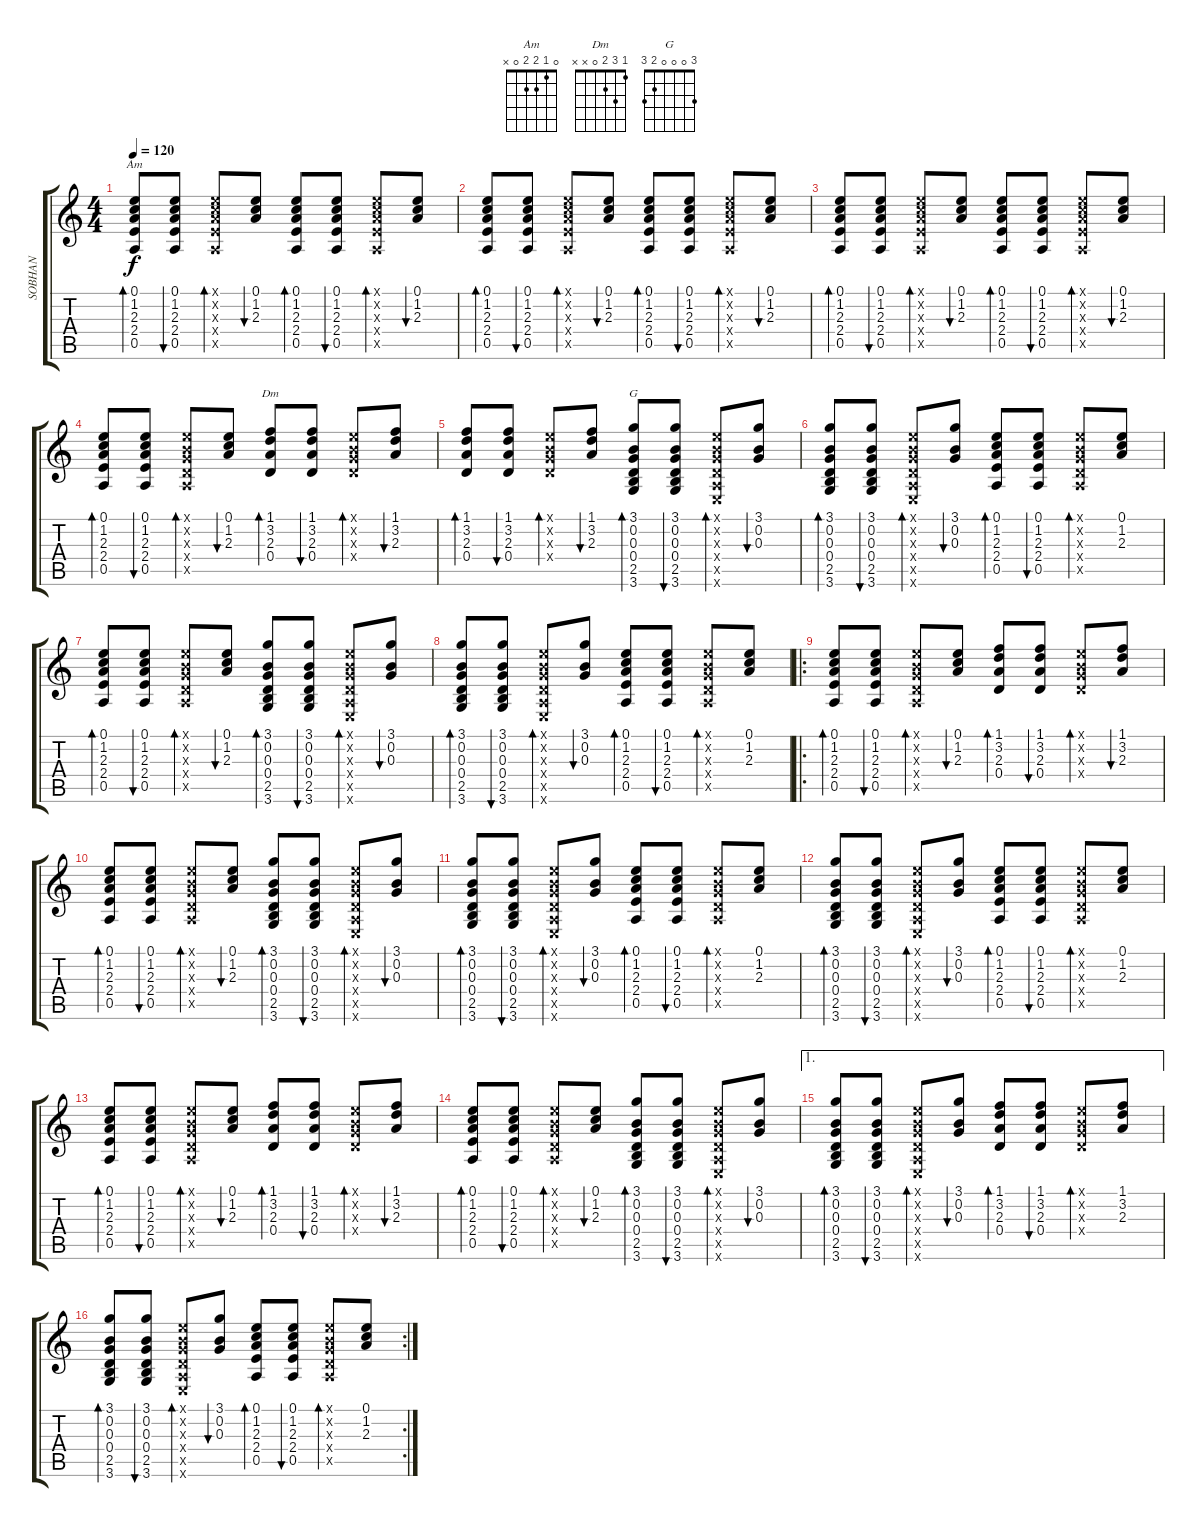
\track ("SOBHAN" "SOBHAN") {instrument acousticguitarnylon}
\staff {score tabs}
\tuning (E4 B3 G3 D3 A2 E2) {hide}
\chord ("Am" 0 1 2 2 0 x)
\chord ("Dm" 1 3 2 0 x x)
\chord ("G" 3 0 0 0 2 3)
\ts (4 4)
\tempo 120
\clef g2
\ks c
(0.1 1.2 2.3 2.4 0.5).8{bd 30 ch "Am" dy f} (0.1 1.2 2.3 2.4 0.5).8{bu 30} (0.1{x} 1.2{x} 2.3{x} 2.4{x} 0.5{x}).8{bd 30} (0.1 1.2 2.3).8{bu 30} (0.1 1.2 2.3 2.4 0.5).8{bd 30} (0.1 1.2 2.3 2.4 0.5).8{bu 30} (0.1{x} 1.2{x} 2.3{x} 2.4{x} 0.5{x}).8{bd 30} (0.1 1.2 2.3).8{bu 30} |
(0.1 1.2 2.3 2.4 0.5).8{bd 30} (0.1 1.2 2.3 2.4 0.5).8{bu 30} (0.1{x} 1.2{x} 2.3{x} 2.4{x} 0.5{x}).8{bd 30} (0.1 1.2 2.3).8{bu 30} (0.1 1.2 2.3 2.4 0.5).8{bd 30} (0.1 1.2 2.3 2.4 0.5).8{bu 30} (0.1{x} 1.2{x} 2.3{x} 2.4{x} 0.5{x}).8{bd 30} (0.1 1.2 2.3).8{bu 30} |
(0.1 1.2 2.3 2.4 0.5).8{bd 30} (0.1 1.2 2.3 2.4 0.5).8{bu 30} (0.1{x} 1.2{x} 2.3{x} 2.4{x} 0.5{x}).8{bd 30} (0.1 1.2 2.3).8{bu 30} (0.1 1.2 2.3 2.4 0.5).8{bd 30} (0.1 1.2 2.3 2.4 0.5).8{bu 30} (0.1{x} 1.2{x} 2.3{x} 2.4{x} 0.5{x}).8{bd 30} (0.1 1.2 2.3).8{bu 30} |
(0.1 1.2 2.3 2.4 0.5).8{bd 30} (0.1 1.2 2.3 2.4 0.5).8{bu 30} (0.1{x} 0.2{x} 0.3{x} 0.4{x} 0.5{x}).8{bd 30} (0.1 1.2 2.3).8{bu 30} (1.1 3.2 2.3 0.4).8{bd 30 ch "Dm"} (1.1 3.2 2.3 0.4).8{bu 30} (0.1{x} 0.2{x} 0.3{x} 0.4{x}).8{bd 30} (1.1 3.2 2.3).8{bu 30} |
(1.1 3.2 2.3 0.4).8{bd 30} (1.1 3.2 2.3 0.4).8{bu 30} (0.1{x} 0.2{x} 0.3{x} 0.4{x}).8{bd 30} (1.1 3.2 2.3).8{bu 30} (3.1 0.2 0.3 0.4 2.5 3.6).8{bd 30 ch "G"} (3.1 0.2 0.3 0.4 2.5 3.6).8{bu 30} (0.1{x} 0.2{x} 0.3{x} 0.4{x} 0.5{x} 0.6{x}).8{bd 30} (3.1 0.2 0.3).8{bu 30} |
(3.1 0.2 0.3 0.4 2.5 3.6).8{bd 30} (3.1 0.2 0.3 0.4 2.5 3.6).8{bu 30} (0.1{x} 0.2{x} 0.3{x} 0.4{x} 0.5{x} 0.6{x}).8{bd 30} (3.1 0.2 0.3).8{bu 30} (0.1 1.2 2.3 2.4 0.5).8{bd 30} (0.1 1.2 2.3 2.4 0.5).8{bu 30} (0.1{x} 0.2{x} 0.3{x} 0.4{x} 0.5{x}).8{bd 30} (0.1 1.2 2.3).8 |
(0.1 1.2 2.3 2.4 0.5).8{bd 30} (0.1 1.2 2.3 2.4 0.5).8{bu 30} (0.1{x} 0.2{x} 0.3{x} 0.4{x} 0.5{x}).8{bd 30} (0.1 1.2 2.3).8{bu 30} (3.1 0.2 0.3 0.4 2.5 3.6).8{bd 30} (3.1 0.2 0.3 0.4 2.5 3.6).8{bu 30} (0.1{x} 0.2{x} 0.3{x} 0.4{x} 0.5{x} 0.6{x}).8{bd 30} (3.1 0.2 0.3).8{bu 30} |
(3.1 0.2 0.3 0.4 2.5 3.6).8{bd 30} (3.1 0.2 0.3 0.4 2.5 3.6).8{bu 30} (0.1{x} 0.2{x} 0.3{x} 0.4{x} 0.5{x} 0.6{x}).8{bd 30} (3.1 0.2 0.3).8{bu 30} (0.1 1.2 2.3 2.4 0.5).8{bd 30} (0.1 1.2 2.3 2.4 0.5).8{bu 30} (0.1{x} 0.2{x} 0.3{x} 0.4{x} 0.5{x}).8{bd 30} (0.1 1.2 2.3).8 |
\ro
(0.1 1.2 2.3 2.4 0.5).8{bd 30} (0.1 1.2 2.3 2.4 0.5).8{bu 30} (0.1{x} 0.2{x} 0.3{x} 0.4{x} 0.5{x}).8{bd 30} (0.1 1.2 2.3).8{bu 30} (1.1 3.2 2.3 0.4).8{bd 30} (1.1 3.2 2.3 0.4).8{bu 30} (0.1{x} 0.2{x} 0.3{x} 0.4{x}).8{bd 30} (1.1 3.2 2.3).8{bu 30} |
(0.1 1.2 2.3 2.4 0.5).8{bd 30} (0.1 1.2 2.3 2.4 0.5).8{bu 30} (0.1{x} 0.2{x} 0.3{x} 0.4{x} 0.5{x}).8{bd 30} (0.1 1.2 2.3).8{bu 30} (3.1 0.2 0.3 0.4 2.5 3.6).8{bd 30} (3.1 0.2 0.3 0.4 2.5 3.6).8{bu 30} (0.1{x} 0.2{x} 0.3{x} 0.4{x} 0.5{x} 0.6{x}).8{bd 30} (3.1 0.2 0.3).8{bu 30} |
(3.1 0.2 0.3 0.4 2.5 3.6).8{bd 30} (3.1 0.2 0.3 0.4 2.5 3.6).8{bu 30} (0.1{x} 0.2{x} 0.3{x} 0.4{x} 0.5{x} 0.6{x}).8{bd 30} (3.1 0.2 0.3).8{bu 30} (0.1 1.2 2.3 2.4 0.5).8{bd 30} (0.1 1.2 2.3 2.4 0.5).8{bu 30} (0.1{x} 0.2{x} 0.3{x} 0.4{x} 0.5{x}).8{bd 30} (0.1 1.2 2.3).8 |
(3.1 0.2 0.3 0.4 2.5 3.6).8{bd 30} (3.1 0.2 0.3 0.4 2.5 3.6).8{bu 30} (0.1{x} 0.2{x} 0.3{x} 0.4{x} 0.5{x} 0.6{x}).8{bd 30} (3.1 0.2 0.3).8{bu 30} (0.1 1.2 2.3 2.4 0.5).8{bd 30} (0.1 1.2 2.3 2.4 0.5).8{bu 30} (0.1{x} 0.2{x} 0.3{x} 0.4{x} 0.5{x}).8{bd 30} (0.1 1.2 2.3).8 |
(0.1 1.2 2.3 2.4 0.5).8{bd 30} (0.1 1.2 2.3 2.4 0.5).8{bu 30} (0.1{x} 0.2{x} 0.3{x} 0.4{x} 0.5{x}).8{bd 30} (0.1 1.2 2.3).8{bu 30} (1.1 3.2 2.3 0.4).8{bd 30} (1.1 3.2 2.3 0.4).8{bu 30} (0.1{x} 0.2{x} 0.3{x} 0.4{x}).8{bd 30} (1.1 3.2 2.3).8{bu 30} |
(0.1 1.2 2.3 2.4 0.5).8{bd 30} (0.1 1.2 2.3 2.4 0.5).8{bu 30} (0.1{x} 0.2{x} 0.3{x} 0.4{x} 0.5{x}).8{bd 30} (0.1 1.2 2.3).8{bu 30} (3.1 0.2 0.3 0.4 2.5 3.6).8{bd 30} (3.1 0.2 0.3 0.4 2.5 3.6).8{bu 30} (0.1{x} 0.2{x} 0.3{x} 0.4{x} 0.5{x} 0.6{x}).8{bd 30} (3.1 0.2 0.3).8{bu 30} |
\ae 1
(3.1 0.2 0.3 0.4 2.5 3.6).8{bd 30} (3.1 0.2 0.3 0.4 2.5 3.6).8{bu 30} (0.1{x} 0.2{x} 0.3{x} 0.4{x} 0.5{x} 0.6{x}).8{bd 30} (3.1 0.2 0.3).8{bu 30} (1.1 3.2 2.3 0.4).8{bd 30} (1.1 3.2 2.3 0.4).8{bu 30} (0.1{x} 0.2{x} 0.3{x} 0.4{x}).8{bd 30} (1.1 3.2 2.3).8 |
\rc 2
(3.1 0.2 0.3 0.4 2.5 3.6).8{bd 30} (3.1 0.2 0.3 0.4 2.5 3.6).8{bu 30} (0.1{x} 0.2{x} 0.3{x} 0.4{x} 0.5{x} 0.6{x}).8{bd 30} (3.1 0.2 0.3).8{bu 30} (0.1 1.2 2.3 2.4 0.5).8{bd 30} (0.1 1.2 2.3 2.4 0.5).8{bu 30} (0.1{x} 0.2{x} 0.3{x} 0.4{x} 0.5{x}).8{bd 30} (0.1 1.2 2.3).8
